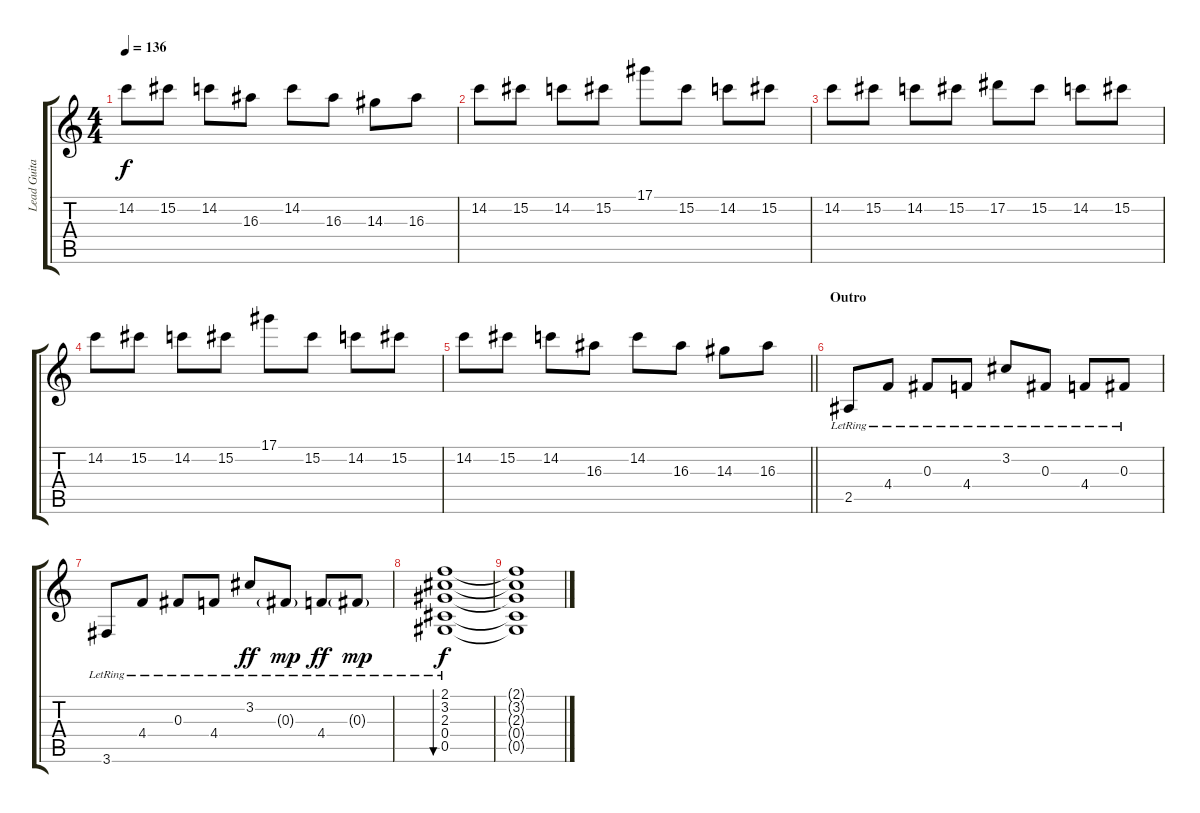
\track ("Lead Guitar" "Lead Guita") {instrument electricguitarclean}
\staff {score tabs}
\tuning (Eb4 Bb3 Gb3 Db3 Ab2 Eb2) {hide}
\ts (4 4)
\tempo 136
\clef g2
\ks c
14.2.8{dy f} 15.2.8 14.2.8 16.3.8 14.2.8 16.3.8 14.3.8 16.3.8 |
14.2.8 15.2.8 14.2.8 15.2.8 17.1.8 15.2.8 14.2.8 15.2.8 |
14.2.8 15.2.8 14.2.8 15.2.8 17.2.8 15.2.8 14.2.8 15.2.8 |
14.2.8 15.2.8 14.2.8 15.2.8 17.1.8 15.2.8 14.2.8 15.2.8 |
\barLineRight lightlight
14.2.8 15.2.8 14.2.8 16.3.8 14.2.8 16.3.8 14.3.8 16.3.8 |
\section ("" "Outro")
2.5{lr}.8{instrument electricguitarclean} 4.4{lr}.8 0.3{lr}.8 4.4{lr}.8 3.2{lr}.8 0.3{lr}.8 4.4{lr}.8 0.3{lr}.8 |
3.6{lr}.8 4.4{lr}.8 0.3{lr}.8 4.4{lr}.8 3.2{lr}.8{dy ff} 0.3{g lr}.8{dy mp} 4.4{lr}.8{dy ff} 0.3{g lr}.8{dy mp} |
(2.1{lr} 3.2{lr} 2.3{lr} 0.4{lr} 0.5{lr}).1{bu 240 dy f volume 0} |
(2.1{t} 3.2{t} 2.3{t} 0.4{t} 0.5{t}).1
